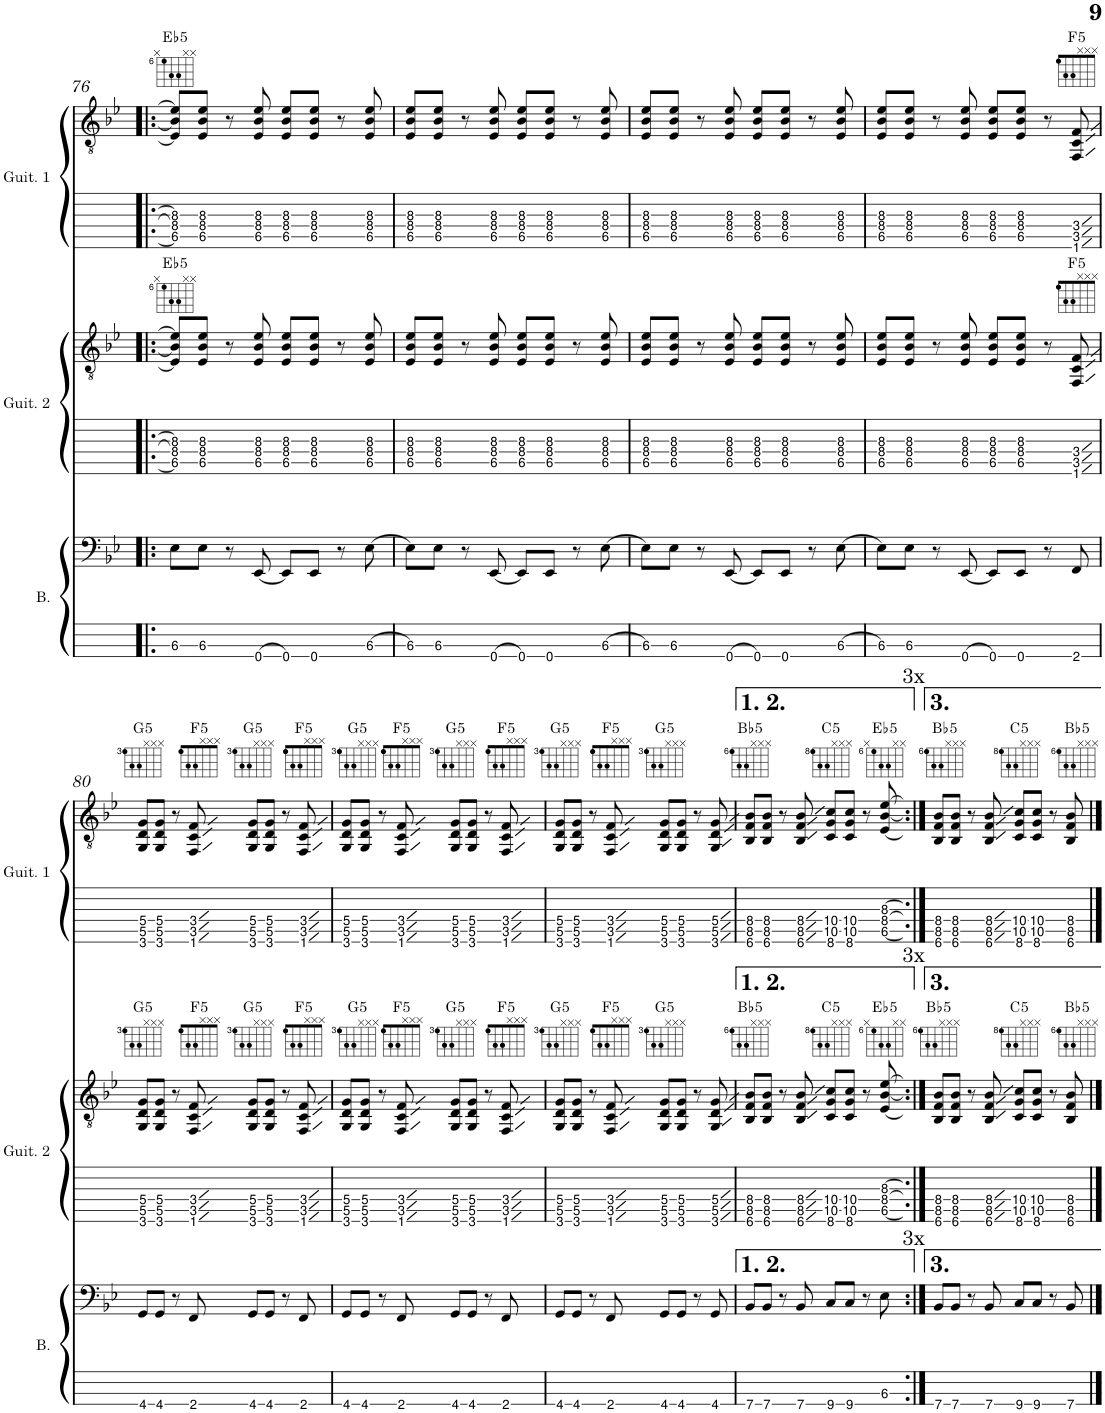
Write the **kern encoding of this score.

**kern	**kern	**kern	**kern	**harte	**kern	**kern	**harte
*part3	*part3	*part2	*part2	*part2	*part1	*part1	*part1
*staff6	*staff5	*staff4	*staff3	*	*staff2	*staff1	*
*I"Bass	*	*I"Guitar 2	*	*	*I"Guitar 1	*	*
*I'B.	*	*I'Guit. 2	*	*	*I'Guit. 1	*	*
!!LO:PB:g=z
*	*clefF4	*	*clefGv2	*	*	*clefGv2	*
*Trd7c12	*Trd7c12	*	*	*	*	*	*
*k[b-e-]	*k[b-e-]	*k[b-e-]	*k[b-e-]	*	*k[b-e-]	*k[b-e-]	*
*M4/4	*M4/4	*M4/4	*M4/4	*	*M4/4	*M4/4	*
=76!|:	=76!|:	=76!|:	=76!|:	=76!|:	=76!|:	=76!|:	=76!|:
!	!	!	!	!LO:H:kt=5	!	!	!LO:H:kt=5
8E-L	8E-\L	8E-]\ 8B-]\ 8e-]\L	8E-/] 8B-/] 8e-/]L	Eb:(1,5)	8E-]\ 8B-]\ 8e-]\L	8E-/] 8B-/] 8e-/]L	Eb:(1,5)
8E-J	8E-\J	8E-\ 8B-\ 8e-\J	8E-/ 8B-/ 8e-/J	.	8E-\ 8B-\ 8e-\J	8E-/ 8B-/ 8e-/J	.
8r	8r	8r	8r	.	8r	8r	.
[8EE-	[8EE-/	8E- 8B- 8e-	8E-/ 8B-/ 8e-/	.	8E- 8B- 8e-	8E-/ 8B-/ 8e-/	.
8EE-L]	8EE-/L]	8E-\ 8B-\ 8e-\L	8E-/ 8B-/ 8e-/L	.	8E-\ 8B-\ 8e-\L	8E-/ 8B-/ 8e-/L	.
8EE-J	8EE-/J	8E-\ 8B-\ 8e-\J	8E-/ 8B-/ 8e-/J	.	8E-\ 8B-\ 8e-\J	8E-/ 8B-/ 8e-/J	.
8r	8r	8r	8r	.	8r	8r	.
[8E-	[8E-\	8E- 8B- 8e-	8E-/ 8B-/ 8e-/	.	8E- 8B- 8e-	8E-/ 8B-/ 8e-/	.
=77	=77	=77	=77	=77	=77	=77	=77
8E-L]	8E-\L]	8E-\ 8B-\ 8e-\L	8E-/ 8B-/ 8e-/L	.	8E-\ 8B-\ 8e-\L	8E-/ 8B-/ 8e-/L	.
8E-J	8E-\J	8E-\ 8B-\ 8e-\J	8E-/ 8B-/ 8e-/J	.	8E-\ 8B-\ 8e-\J	8E-/ 8B-/ 8e-/J	.
8r	8r	8r	8r	.	8r	8r	.
[8EE-	[8EE-/	8E- 8B- 8e-	8E-/ 8B-/ 8e-/	.	8E- 8B- 8e-	8E-/ 8B-/ 8e-/	.
8EE-L]	8EE-/L]	8E-\ 8B-\ 8e-\L	8E-/ 8B-/ 8e-/L	.	8E-\ 8B-\ 8e-\L	8E-/ 8B-/ 8e-/L	.
8EE-J	8EE-/J	8E-\ 8B-\ 8e-\J	8E-/ 8B-/ 8e-/J	.	8E-\ 8B-\ 8e-\J	8E-/ 8B-/ 8e-/J	.
8r	8r	8r	8r	.	8r	8r	.
[8E-	[8E-\	8E- 8B- 8e-	8E-/ 8B-/ 8e-/	.	8E- 8B- 8e-	8E-/ 8B-/ 8e-/	.
=78	=78	=78	=78	=78	=78	=78	=78
8E-L]	8E-\L]	8E-\ 8B-\ 8e-\L	8E-/ 8B-/ 8e-/L	.	8E-\ 8B-\ 8e-\L	8E-/ 8B-/ 8e-/L	.
8E-J	8E-\J	8E-\ 8B-\ 8e-\J	8E-/ 8B-/ 8e-/J	.	8E-\ 8B-\ 8e-\J	8E-/ 8B-/ 8e-/J	.
8r	8r	8r	8r	.	8r	8r	.
[8EE-	[8EE-/	8E- 8B- 8e-	8E-/ 8B-/ 8e-/	.	8E- 8B- 8e-	8E-/ 8B-/ 8e-/	.
8EE-L]	8EE-/L]	8E-\ 8B-\ 8e-\L	8E-/ 8B-/ 8e-/L	.	8E-\ 8B-\ 8e-\L	8E-/ 8B-/ 8e-/L	.
8EE-J	8EE-/J	8E-\ 8B-\ 8e-\J	8E-/ 8B-/ 8e-/J	.	8E-\ 8B-\ 8e-\J	8E-/ 8B-/ 8e-/J	.
8r	8r	8r	8r	.	8r	8r	.
[8E-	[8E-\	8E- 8B- 8e-	8E-/ 8B-/ 8e-/	.	8E- 8B- 8e-	8E-/ 8B-/ 8e-/	.
=79	=79	=79	=79	=79	=79	=79	=79
8E-L]	8E-\L]	8E-\ 8B-\ 8e-\L	8E-/ 8B-/ 8e-/L	.	8E-\ 8B-\ 8e-\L	8E-/ 8B-/ 8e-/L	.
8E-J	8E-\J	8E-\ 8B-\ 8e-\J	8E-/ 8B-/ 8e-/J	.	8E-\ 8B-\ 8e-\J	8E-/ 8B-/ 8e-/J	.
8r	8r	8r	8r	.	8r	8r	.
[8EE-	[8EE-/	8E- 8B- 8e-	8E-/ 8B-/ 8e-/	.	8E- 8B- 8e-	8E-/ 8B-/ 8e-/	.
8EE-L]	8EE-/L]	8E-\ 8B-\ 8e-\L	8E-/ 8B-/ 8e-/L	.	8E-\ 8B-\ 8e-\L	8E-/ 8B-/ 8e-/L	.
8EE-J	8EE-/J	8E-\ 8B-\ 8e-\J	8E-/ 8B-/ 8e-/J	.	8E-\ 8B-\ 8e-\J	8E-/ 8B-/ 8e-/J	.
8r	8r	8r	8r	.	8r	8r	.
!	!	!	!	!LO:H:kt=5	!	!	!LO:H:kt=5
8FF	8FF/	8FF 8C 8F	8FF/ 8C/ 8F/	F:(1,5)	8FF 8C 8F	8FF/ 8C/ 8F/	F:(1,5)
!!LO:LB:g=z
=80	=80	=80	=80	=80	=80	=80	=80
!	!	!	!	!LO:H:kt=5	!	!	!LO:H:kt=5
8GGL	8GG/L	8GG\ 8D\ 8G\L	8GG/ 8D/ 8G/L	G:(1,5)	8GG\ 8D\ 8G\L	8GG/ 8D/ 8G/L	G:(1,5)
8GGJ	8GG/J	8GG\ 8D\ 8G\J	8GG/ 8D/ 8G/J	.	8GG\ 8D\ 8G\J	8GG/ 8D/ 8G/J	.
8r	8r	8r	8r	.	8r	8r	.
!	!	!	!	!LO:H:kt=5	!	!	!LO:H:kt=5
8FF	8FF/	8FF 8C 8F	8FF/ 8C/ 8F/	F:(1,5)	8FF 8C 8F	8FF/ 8C/ 8F/	F:(1,5)
!	!	!	!	!LO:H:kt=5	!	!	!LO:H:kt=5
8GGL	8GG/L	8GG\ 8D\ 8G\L	8GG/ 8D/ 8G/L	G:(1,5)	8GG\ 8D\ 8G\L	8GG/ 8D/ 8G/L	G:(1,5)
8GGJ	8GG/J	8GG\ 8D\ 8G\J	8GG/ 8D/ 8G/J	.	8GG\ 8D\ 8G\J	8GG/ 8D/ 8G/J	.
8r	8r	8r	8r	.	8r	8r	.
!	!	!	!	!LO:H:kt=5	!	!	!LO:H:kt=5
8FF	8FF/	8FF 8C 8F	8FF/ 8C/ 8F/	F:(1,5)	8FF 8C 8F	8FF/ 8C/ 8F/	F:(1,5)
=81	=81	=81	=81	=81	=81	=81	=81
!	!	!	!	!LO:H:kt=5	!	!	!LO:H:kt=5
8GGL	8GG/L	8GG\ 8D\ 8G\L	8GG/ 8D/ 8G/L	G:(1,5)	8GG\ 8D\ 8G\L	8GG/ 8D/ 8G/L	G:(1,5)
8GGJ	8GG/J	8GG\ 8D\ 8G\J	8GG/ 8D/ 8G/J	.	8GG\ 8D\ 8G\J	8GG/ 8D/ 8G/J	.
8r	8r	8r	8r	.	8r	8r	.
!	!	!	!	!LO:H:kt=5	!	!	!LO:H:kt=5
8FF	8FF/	8FF 8C 8F	8FF/ 8C/ 8F/	F:(1,5)	8FF 8C 8F	8FF/ 8C/ 8F/	F:(1,5)
!	!	!	!	!LO:H:kt=5	!	!	!LO:H:kt=5
8GGL	8GG/L	8GG\ 8D\ 8G\L	8GG/ 8D/ 8G/L	G:(1,5)	8GG\ 8D\ 8G\L	8GG/ 8D/ 8G/L	G:(1,5)
8GGJ	8GG/J	8GG\ 8D\ 8G\J	8GG/ 8D/ 8G/J	.	8GG\ 8D\ 8G\J	8GG/ 8D/ 8G/J	.
8r	8r	8r	8r	.	8r	8r	.
!	!	!	!	!LO:H:kt=5	!	!	!LO:H:kt=5
8FF	8FF/	8FF 8C 8F	8FF/ 8C/ 8F/	F:(1,5)	8FF 8C 8F	8FF/ 8C/ 8F/	F:(1,5)
=82	=82	=82	=82	=82	=82	=82	=82
!	!	!	!	!LO:H:kt=5	!	!	!LO:H:kt=5
8GGL	8GG/L	8GG\ 8D\ 8G\L	8GG/ 8D/ 8G/L	G:(1,5)	8GG\ 8D\ 8G\L	8GG/ 8D/ 8G/L	G:(1,5)
8GGJ	8GG/J	8GG\ 8D\ 8G\J	8GG/ 8D/ 8G/J	.	8GG\ 8D\ 8G\J	8GG/ 8D/ 8G/J	.
8r	8r	8r	8r	.	8r	8r	.
!	!	!	!	!LO:H:kt=5	!	!	!LO:H:kt=5
8FF	8FF/	8FF 8C 8F	8FF/ 8C/ 8F/	F:(1,5)	8FF 8C 8F	8FF/ 8C/ 8F/	F:(1,5)
!	!	!	!	!LO:H:kt=5	!	!	!LO:H:kt=5
8GGL	8GG/L	8GG\ 8D\ 8G\L	8GG/ 8D/ 8G/L	G:(1,5)	8GG\ 8D\ 8G\L	8GG/ 8D/ 8G/L	G:(1,5)
8GGJ	8GG/J	8GG\ 8D\ 8G\J	8GG/ 8D/ 8G/J	.	8GG\ 8D\ 8G\J	8GG/ 8D/ 8G/J	.
8r	8r	8r	8r	.	8r	8r	.
8GG	8GG/	8GG 8D 8G	8GG/ 8D/ 8G/	.	8GG 8D 8G	8GG/ 8D/ 8G/	.
=83	=83	=83	=83	=83	=83	=83	=83
!	!	!	!	!LO:H:kt=5	!	!	!LO:H:kt=5
8BB-L	8BB-/L	8BB-\ 8F\ 8B-\L	8BB-/ 8F/ 8B-/L	Bb:(1,5)	8BB-\ 8F\ 8B-\L	8BB-/ 8F/ 8B-/L	Bb:(1,5)
8BB-J	8BB-/J	8BB-\ 8F\ 8B-\J	8BB-/ 8F/ 8B-/J	.	8BB-\ 8F\ 8B-\J	8BB-/ 8F/ 8B-/J	.
8r	8r	8r	8r	.	8r	8r	.
8BB-	8BB-/	8BB- 8F 8B-	8BB-/ 8F/ 8B-/	.	8BB- 8F 8B-	8BB-/ 8F/ 8B-/	.
!	!	!	!	!LO:H:kt=5	!	!	!LO:H:kt=5
8CL	8C/L	8C\ 8G\ 8c\L	8C/ 8G/ 8c/L	C:(1,5)	8C\ 8G\ 8c\L	8C/ 8G/ 8c/L	C:(1,5)
8CJ	8C/J	8C\ 8G\ 8c\J	8C/ 8G/ 8c/J	.	8C\ 8G\ 8c\J	8C/ 8G/ 8c/J	.
8r	8r	8r	8r	.	8r	8r	.
!	!	!	!	!LO:H:kt=5	!	!	!LO:H:kt=5
8E-	8E-\	8E- 8B- 8e-	8E-/ 8B-/ 8e-/	Eb:(1,5)	8E- 8B- 8e-	8E-/ 8B-/ 8e-/	Eb:(1,5)
=84:|!	=84:|!	=84:|!	=84:|!	=84:|!	=84:|!	=84:|!	=84:|!
!	!	!	!	!LO:H:kt=5	!	!	!LO:H:kt=5
8BB-L	8BB-/L	8BB-\ 8F\ 8B-\L	8BB-/ 8F/ 8B-/L	Bb:(1,5)	8BB-\ 8F\ 8B-\L	8BB-/ 8F/ 8B-/L	Bb:(1,5)
8BB-J	8BB-/J	8BB-\ 8F\ 8B-\J	8BB-/ 8F/ 8B-/J	.	8BB-\ 8F\ 8B-\J	8BB-/ 8F/ 8B-/J	.
8r	8r	8r	8r	.	8r	8r	.
8BB-	8BB-/	8BB- 8F 8B-	8BB-/ 8F/ 8B-/	.	8BB- 8F 8B-	8BB-/ 8F/ 8B-/	.
!	!	!	!	!LO:H:kt=5	!	!	!LO:H:kt=5
8CL	8C/L	8C\ 8G\ 8c\L	8C/ 8G/ 8c/L	C:(1,5)	8C\ 8G\ 8c\L	8C/ 8G/ 8c/L	C:(1,5)
8CJ	8C/J	8C\ 8G\ 8c\J	8C/ 8G/ 8c/J	.	8C\ 8G\ 8c\J	8C/ 8G/ 8c/J	.
8r	8r	8r	8r	.	8r	8r	.
!	!	!	!	!LO:H:kt=5	!	!	!LO:H:kt=5
8BB-	8BB-/	8BB- 8F 8B-	8BB-/ 8F/ 8B-/	Bb:(1,5)	8BB- 8F 8B-	8BB-/ 8F/ 8B-/	Bb:(1,5)
==	==	==	==	==	==	==	==
*-	*-	*-	*-	*-	*-	*-	*-
